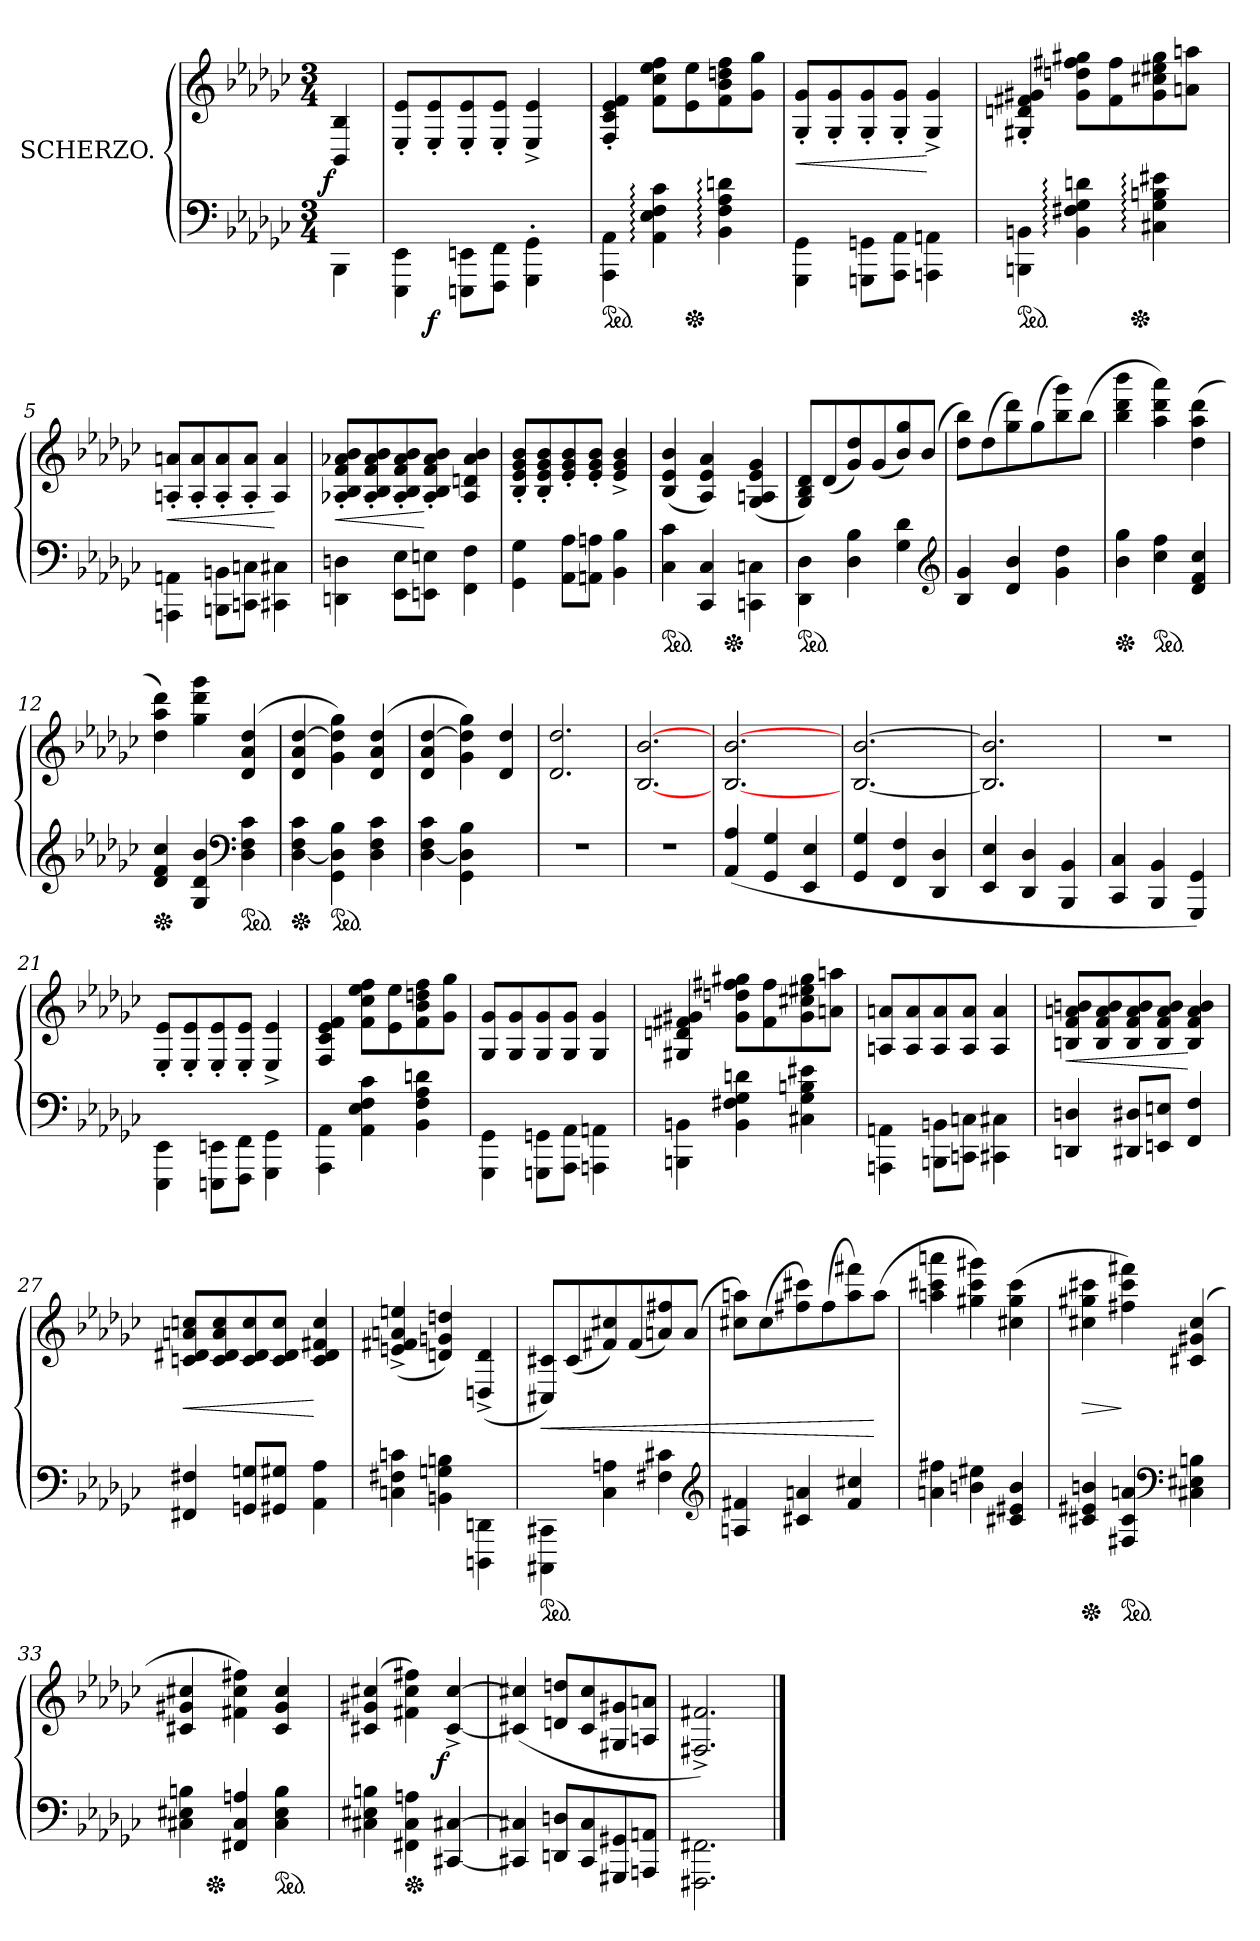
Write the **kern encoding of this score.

**kern	**kern	**dynam
*part1	*part1	*part1
*staff2	*staff1	*staff1/2
*I"SCHERZO.	*	*
*clefF4	*clefG2	*
*k[b-e-a-d-g-c-]	*k[b-e-a-d-g-c-]	*
*M3/4	*M3/4	*
=	=	=
!	!	!LO:DY:rj
4BBB-\	4BB-/ 4B-/	f
=1	=1	=1
*^	*	*
4EEE-\ 4EE-\	8ryy	8E-'>/ 8e-'>/L	.
!	!	!	!LO:DY:b=2
.	2ryy	8E-'>/ 8e-'>/	f
8EEEn\ 8EEn\L	.	8E-'>/ 8e-'>/	.
8FFF\ 8FF\J	.	8E-'>/ 8e-'>/J	.
4GGG-'>\ 4GG-'>\	.	4E-^>/ 4e-^>/	.
.	8ryy	.	.
*v	*v	*	*
=2	=2	=2
*ped	*	*
4AAA-\ 4AA-\	4F'>/ 4c-'>/ 4e-'>/ 4f'>/	.
4AA-: 4E-: 4F: 4c-:	8f 8cc- 8ee- 8ffL	.
*Xped	*	*
.	8e- 8ee-	.
4BB-: 4F: 4A-: 4dn:	8f 8b- 8ddn 8ff	.
.	8g- 8gg-J	.
=3	=3	=3
4GGG-\ 4GG-\	8G-'>/ 8g-'>/L	<
.	8G-'>/ 8g-'>/	.
8GGGn\ 8GGn\L	8G-'>/ 8g-'>/	.
8AAA-\ 8AA-\J	8G-'>/ 8g-'>/J	.
4AAAn\ 4AAn\	4G-^>/ 4g-^>/	[
=4	=4	=4
*ped	*	*
*	*^	*
4BBBn\ 4BBn\	4G#X'> 4dn'> 4f#X'> 4g#X'>	4..ryy	.
4BB: 4F#X: 4G-: 4dn:	8g# 8ddn 8ff#X 8gg#XL	.	.
.	8f# 8ff#	.	.
*Xped	*	*	*
.	.	4ryy	.
4C#X: 4G-: 4Bn: 4e#X:	8g# 8cc#X 8ee#X 8gg#	.	.
.	8an 8aanJ	.	.
.	.	16ryy	.
*	*v	*v	*
=5	=5	=5
4AAAn\ 4AAn\	8An'>/ 8an'>/L	<
.	8A'>/ 8a'>/	.
8BBBn\ 8BBn\L	8A'>/ 8a'>/	.
8CCn\ 8Cn\J	8A'>/ 8a'>/J	.
4CC#X\ 4C#X\	4A/ 4a/	[
=6	=6	=6
4DDn\ 4Dn\	8A-X'>/ 8B-'>/ 8f'>/ 8a-X'>/ 8b-'>/L	<
.	8A-'>/ 8B-'>/ 8f'>/ 8a-'>/ 8b-'>/	.
8EE-\ 8E-\L	8A-'>/ 8B-'>/ 8f'>/ 8a-'>/ 8b-'>/	.
8EEn\ 8En\J	8A-'>/ 8B-'>/ 8f'>/ 8a-'>/ 8b-'>/J	[
4FF\ 4F\	4A-/ 4dn/ 4a-/ 4b-/	.
=7	=7	=7
4GG-\ 4G-\	8B-'> 8e-'> 8g-'> 8b-'>L	.
.	8B-'> 8e-'> 8g-'> 8b-'>	.
8AA- 8A-L	8e-'> 8g-'> 8b-'>	.
8AAn 8AnJ	8e-'> 8g-'> 8b-'>J	.
4BB- 4B-	4e-^> 4g-^> 4b-^>	.
=8	=8	=8
*ped	*	*
*	*^	*
4C- 4c-	(>4B- 4e- 4b-	4.ryy	.
4CC-/ 4C-/	4A- 4e- 4a-)	.	.
*Xped	*	*	*
.	.	4.ryy	.
4CCn\ 4Cn\	(>4G-/ 4An/ 4e-/ 4g-/	.	.
*	*v	*v	*
=9	=9	=9
*ped	*	*
4DD-\ 4D-\	8G-/ 8B-/ 8d-/L)	.
.	(<8d-	.
4D- 4B-	8g- 8dd-)	.
.	(<8g-	.
4G- 4d-	8b- 8gg-)	.
.	(>8b-J	.
*clefG2	*	*
=10	=10	=10
4B-/ 4g-/	8dd- 8bb-L)	.
.	(>8dd-	.
4d-/ 4b-/	8gg- 8ddd-)	.
.	(>8gg-	.
4g-\ 4dd-\	8bb- 8ggg-)	.
.	(>8bb-J	.
=11	=11	=11
*Xped	*	*
4b- 4gg-	4bb- 4ddd- 4bbb-	.
*ped	*	*
4cc- 4ff	4aa- 4ddd- 4aaa-)	.
4d- 4f 4cc-	(>4dd-\ 4aa-\ 4ddd-\	.
=12	=12	=12
*Xped	*	*
4d- 4f 4cc-	4dd-\ 4aa-\ 4ddd-\)	.
4G- 4d- 4b-	4gg- 4ddd- 4ggg-	.
*clefF4	*	*
*ped	*	*
4D- 4F 4c-	(>4d-/ 4a-/ 4dd-/	.
=13	=13	=13
*Xped	*	*
[4D- 4F 4c-	4d-/ 4a-/ [4dd-/	.
*ped	*	*
4GG- 4D-] 4B-	4g- 4dd-] 4gg-)	.
4D- 4F 4c-	(>4d-/ 4a-/ 4dd-/	.
=14	=14	=14
[4D- 4F 4c-	4d-/ 4a-/ [4dd-/	.
4GG- 4D-] 4B-	4g-\ 4dd-]\ 4gg-\)	.
4ryy	4d-/ 4dd-/	.
=15	=15	=15
2.rF	2.d- 2.dd-	.
=16	=16	=16
2.rF	[<2.B- [>2.b-	.
=17	=17	=17
(>4AA-/ 4A-/	[2.B- [>2.b-	.
4GG-/ 4G-/	.	.
4EE-/ 4E-/	.	.
=18	=18	=18
4GG-/ 4G-/	[2.B- [2.b-	.
4FF/ 4F/	.	.
4DD-/ 4D-/	.	.
=19	=19	=19
4EE-/ 4E-/	2.B-] 2.b-]	.
4DD-/ 4D-/	.	.
4BBB-/ 4BB-/	.	.
=20	=20	=20
4CC-/ 4C-/	2.rdd	.
4BBB-/ 4BB-/	.	.
4GGG-/ 4GG-/)	.	.
=21	=21	=21
4EEE-\ 4EE-\	8E-'>/ 8e-'>/L	.
.	8E-'>/ 8e-'>/	.
8EEEn\ 8EEn\L	8E-'>/ 8e-'>/	.
8FFF\ 8FF\J	8E-'>/ 8e-'>/J	.
4GGG-\ 4GG-\	4E-^>/ 4e-^>/	.
=22	=22	=22
4AAA-\ 4AA-\	4F/ 4c-/ 4e-/ 4f/	.
4AA- 4E- 4F 4c-	8f 8cc- 8ee- 8ffL	.
.	8e- 8ee-	.
4BB- 4F 4A- 4dn	8f 8b- 8ddn 8ff	.
.	8g- 8gg-J	.
=23	=23	=23
4GGG-\ 4GG-\	8G-/ 8g-/L	.
.	8G-/ 8g-/	.
8GGGn\ 8GGn\L	8G-/ 8g-/	.
8AAA-\ 8AA-\J	8G-/ 8g-/J	.
4AAAn\ 4AAn\	4G-/ 4g-/	.
=24	=24	=24
4BBBn\ 4BBn\	4G#X 4dn 4f#X 4g#X	.
4BB 4F#X 4G- 4dn	8g# 8ddn 8ff#X 8gg#XL	.
.	8f# 8ff#	.
4C#X 4G- 4Bn 4e#X	8g# 8cc#X 8ee#X 8gg#	.
.	8an 8aanJ	.
=25	=25	=25
4AAAn\ 4AAn\	8An/ 8an/L	.
.	8A/ 8a/	.
8BBBn\ 8BBn\L	8A/ 8a/	.
8CCn\ 8Cn\J	8A/ 8a/J	.
4CC#X\ 4C#X\	4A/ 4a/	.
=26	=26	=26
4DDn 4Dn	8Bn 8f 8an 8bnL	<
.	8B 8f 8a 8b	.
8DD#X 8D#XL	8B 8f 8a 8b	.
8EEn 8EnJ	8B 8f 8a 8bJ	.
4FF 4F	4B 4f 4a 4b	[
=27	=27	=27
4FF#X/ 4F#X/	8cn 8d#X 8an 8ccnL	<
.	8c 8d# 8a 8cc	.
8GGn/ 8Gn/L	8c 8d# 8cc	.
8GG#X 8G#XJ	8c 8d# 8ccJ	.
4AA- 4A-	4c 4d# 4f#X 4cc	[
=28	=28	=28
4Cn 4F#X 4cn	(>4en^< 4f#X^< 4an^< 4een^<	.
4BBn 4Gn 4Bn	4dn 4gn 4ddn)	.
4DDDn\ 4DDn\	(<4Dn^</ 4d^</	.
=29	=29	=29
*ped	*	*
4CCC#X\ 4CC#X\	8C#X 8c#XL)	<
.	(<8c#	.
4C- 4An	8f#X 8cc#X)	.
.	(<8f#	.
4F#X 4c#X	8an 8ff#X)	.
.	(>8aJ	.
*clefG2	*	*
=30	=30	=30
4An 4f#X	8cc#X 8aanL)	.
.	(>8cc#	.
4c#X 4an	8ff#X 8ccc#X)	.
.	(>8ff#	.
4f# 4cc#X	8aa 8fff#X)	.
.	(>8aaJ	[
=31	=31	=31
4an 4ff#X	4aan 4ccc#X 4aaan	.
4bn 4ee#X	4gg#X 4ccc# 4ggg#X)	.
4c#X/ 4e#X/ 4b/	(>4cc#X 4gg# 4ccc#	.
=32	=32	=32
*Xped	*	*
4c#X/ 4e#X/ 4bn/	4cc#X 4gg#X 4ccc#X	>
*ped	*	*
4F#X/ 4c#/ 4an/	4ff#X 4ccc# 4fff#X)	]
*clefF4	*	*
4C#X 4E#X 4Bn	(>4c#X 4g#X 4cc#	.
=33	=33	=33
*	*^	*
4C#X 4E#X 4Bn	4c#X 4g#X 4cc#X	8ryy	.
*Xped	*	*	*
.	.	2ryy	.
4FF#X/ 4C#/ 4An/	4f#X\ 4cc#\ 4ff#X\)	.	.
*ped	*	*	*
4C# 4E# 4B	4c# 4g# 4cc#	.	.
.	.	8ryy	.
*	*v	*v	*
=34	=34	=34
4C#X 4E#X 4Bn	(>4c#X 4g#X 4cc#X	.
*Xped	*	*
4FF#X\ 4C#\ 4An\	4f#X\ 4cc#\ 4ff#X\)	.
!	!	!LO:DY:rj
[4CC#X [4C#X	[4c#^> [4cc#^>	f
=35	=35	=35
4CC#X] 4C#X]	(>4c#X] 4cc#X]	.
8DDn 8DnL	8dn 8ddnL	.
8CC# 8C#	8c# 8cc#	.
8GGG#X 8GG#X	8G#X 8g#X	.
8AAAn 8AAnJ	8An 8anJ	.
=36	=36	=36
2.FFF#X\ 2.FF#X\	2.F#X^> 2.f#X^>)	.
==	==	==
*-	*-	*-
